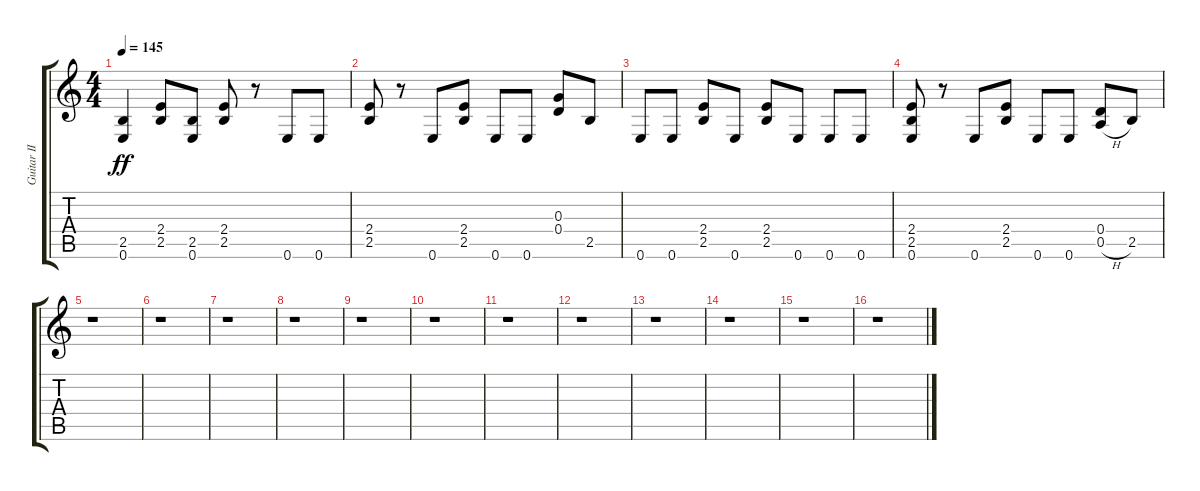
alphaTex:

\track ("Guitar II" "Guitar II") {instrument distortionguitar}
\staff {score tabs}
\tuning (E4 B3 G3 D3 A2 E2) {hide}
\ts (4 4)
\tempo 145
\clef g2
\ks c
(2.5 0.6).4{dy ff} (2.4 2.5).8 (2.5 0.6).8 (2.4 2.5).8 r.8 0.6.8 0.6.8 |
(2.4 2.5).8 r.8 0.6.8 (2.4 2.5).8 0.6.8 0.6.8 (0.3 0.4).8 2.5.8 |
0.6.8 0.6.8 (2.4 2.5).8 0.6.8 (2.4 2.5).8 0.6.8 0.6.8 0.6.8 |
(2.4 2.5 0.6).8 r.8 0.6.8 (2.4 2.5).8 0.6.8 0.6.8 (0.4 0.5{h}).8 2.5.8 |
r.1 |
r.1 |
r.1 |
r.1 |
r.1 |
r.1 |
r.1 |
r.1 |
r.1 |
r.1 |
r.1 |
r.1
